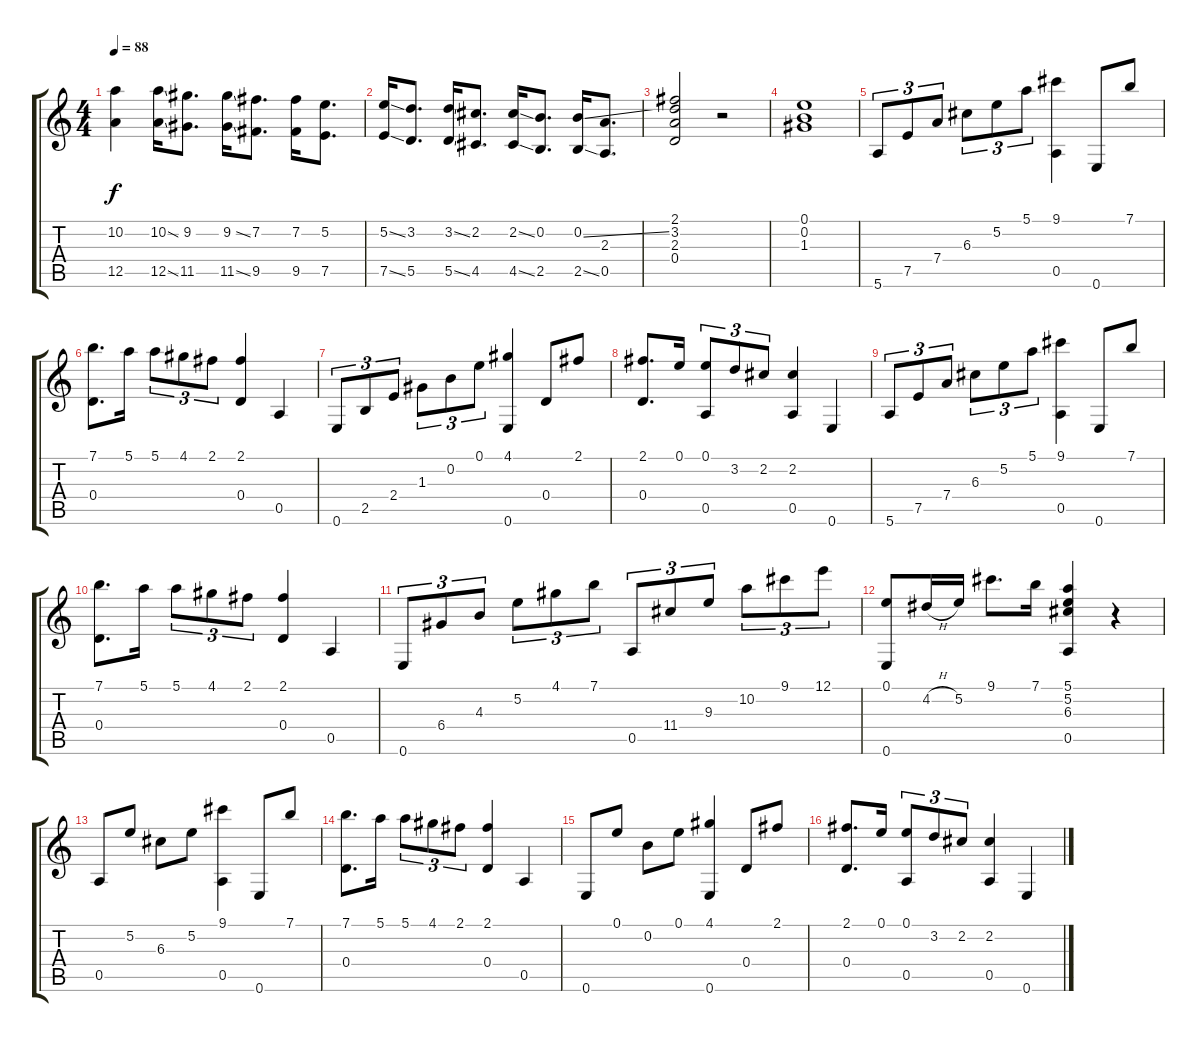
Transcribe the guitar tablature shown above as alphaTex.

\track "" {instrument acousticguitarnylon}
\staff {score tabs}
\tuning (E4 B3 G3 D3 A2 E2) {hide}
\ts (4 4)
\tempo 88
\clef g2
\ks c
(10.2 12.5).4{dy f instrument acousticguitarnylon} (10.2{ss} 12.5{ss}).16 (9.2 11.5).8{d} (9.2{ss} 11.5{ss}).16 (7.2 9.5).8{d} (7.2 9.5).16 (5.2 7.5).8{d} |
(5.2{ss} 7.5{ss}).16 (3.2 5.5).8{d} (3.2{ss} 5.5{ss}).16 (2.2 4.5).8{d} (2.2{ss} 4.5{ss}).16 (0.2 2.5).8{d} (0.2{ss} 2.5{ss}).16 (2.3 0.5).8{d} |
(2.1 3.2 2.3 0.4).2 r.2 |
(0.1 0.2 1.3).1 |
5.6.8{tu (3 2)} 7.5.8{tu (3 2)} 7.4.8{tu (3 2)} 6.3.8{tu (3 2)} 5.2.8{tu (3 2)} 5.1.8{tu (3 2)} (9.1 0.5).4 0.6.8 7.1.8 |
(7.1 0.4).8{d} 5.1.16 5.1.8{tu (3 2)} 4.1.8{tu (3 2)} 2.1.8{tu (3 2)} (2.1 0.4).4 0.5.4 |
0.6.8{tu (3 2)} 2.5.8{tu (3 2)} 2.4.8{tu (3 2)} 1.3.8{tu (3 2)} 0.2.8{tu (3 2)} 0.1.8{tu (3 2)} (4.1 0.6).4 0.4.8 2.1.8 |
(2.1 0.4).8{d} 0.1.16 (0.1 0.5).8{tu (3 2)} 3.2.8{tu (3 2)} 2.2.8{tu (3 2)} (2.2 0.5).4 0.6.4 |
5.6.8{tu (3 2)} 7.5.8{tu (3 2)} 7.4.8{tu (3 2)} 6.3.8{tu (3 2)} 5.2.8{tu (3 2)} 5.1.8{tu (3 2)} (9.1 0.5).4 0.6.8 7.1.8 |
(7.1 0.4).8{d} 5.1.16 5.1.8{tu (3 2)} 4.1.8{tu (3 2)} 2.1.8{tu (3 2)} (2.1 0.4).4 0.5.4 |
0.6.8{tu (3 2)} 6.4.8{tu (3 2)} 4.3.8{tu (3 2)} 5.2.8{tu (3 2)} 4.1.8{tu (3 2)} 7.1.8{tu (3 2)} 0.5.8{tu (3 2)} 11.4.8{tu (3 2)} 9.3.8{tu (3 2)} 10.2.8{tu (3 2)} 9.1.8{tu (3 2)} 12.1.8{tu (3 2)} |
(0.1 0.6).8 4.2{h}.16 5.2.16 9.1.8{d} 7.1.16 (5.1 5.2 6.3 0.5).4 r.4 |
0.5.8 5.2.8 6.3.8 5.2.8 (9.1 0.5).4 0.6.8 7.1.8 |
(7.1 0.4).8{d} 5.1.16 5.1.8{tu (3 2)} 4.1.8{tu (3 2)} 2.1.8{tu (3 2)} (2.1 0.4).4 0.5.4 |
0.6.8 0.1.8 0.2.8 0.1.8 (4.1 0.6).4 0.4.8 2.1.8 |
(2.1 0.4).8{d} 0.1.16 (0.1 0.5).8{tu (3 2)} 3.2.8{tu (3 2)} 2.2.8{tu (3 2)} (2.2 0.5).4 0.6.4
